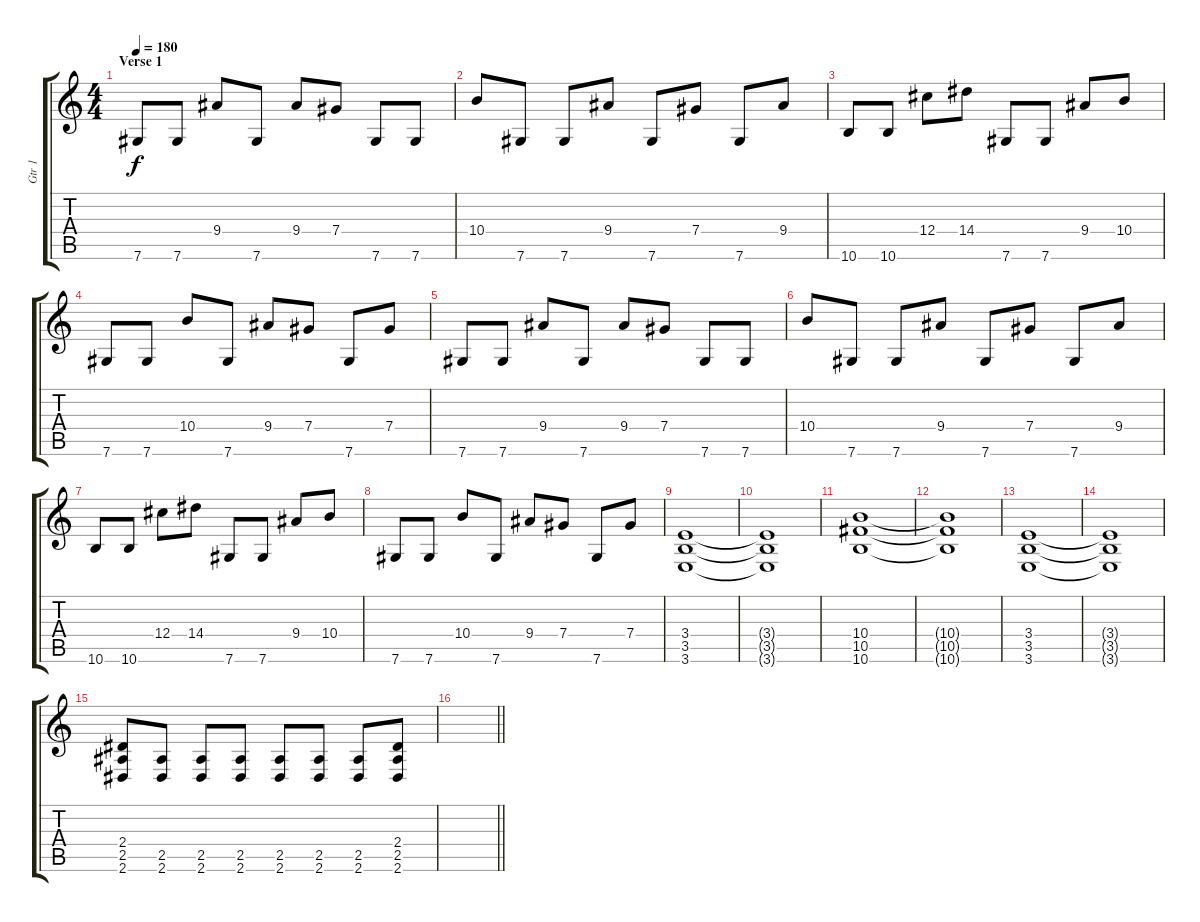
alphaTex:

\track ("Gtr 1" "Gtr 1") {instrument distortionguitar}
\staff {score tabs}
\tuning (Eb4 Bb3 Gb3 Db3 Ab2 Db2) {hide}
\ts (4 4)
\section ("" "Verse 1")
\tempo 180
\clef g2
\ks c
7.6.8{dy f} 7.6.8 9.4.8 7.6.8 9.4.8 7.4.8 7.6.8 7.6.8 |
10.4.8 7.6.8 7.6.8 9.4.8 7.6.8 7.4.8 7.6.8 9.4.8 |
10.6.8 10.6.8 12.4.8 14.4.8 7.6.8 7.6.8 9.4.8 10.4.8 |
7.6.8 7.6.8 10.4.8 7.6.8 9.4.8 7.4.8 7.6.8 7.4.8 |
7.6.8 7.6.8 9.4.8 7.6.8 9.4.8 7.4.8 7.6.8 7.6.8 |
10.4.8 7.6.8 7.6.8 9.4.8 7.6.8 7.4.8 7.6.8 9.4.8 |
10.6.8 10.6.8 12.4.8 14.4.8 7.6.8 7.6.8 9.4.8 10.4.8 |
7.6.8 7.6.8 10.4.8 7.6.8 9.4.8 7.4.8 7.6.8 7.4.8 |
(3.4 3.5 3.6).1 |
(3.4{t} 3.5{t} 3.6{t}).1 |
(10.4 10.5 10.6).1 |
(10.4{t} 10.5{t} 10.6{t}).1 |
(3.4 3.5 3.6).1 |
(3.4{t} 3.5{t} 3.6{t}).1 |
(2.4 2.5 2.6).8 (2.5 2.6).8 (2.5 2.6).8 (2.5 2.6).8 (2.5 2.6).8 (2.5 2.6).8 (2.5 2.6).8 (2.4 2.5 2.6).8 |
\barLineRight lightlight
